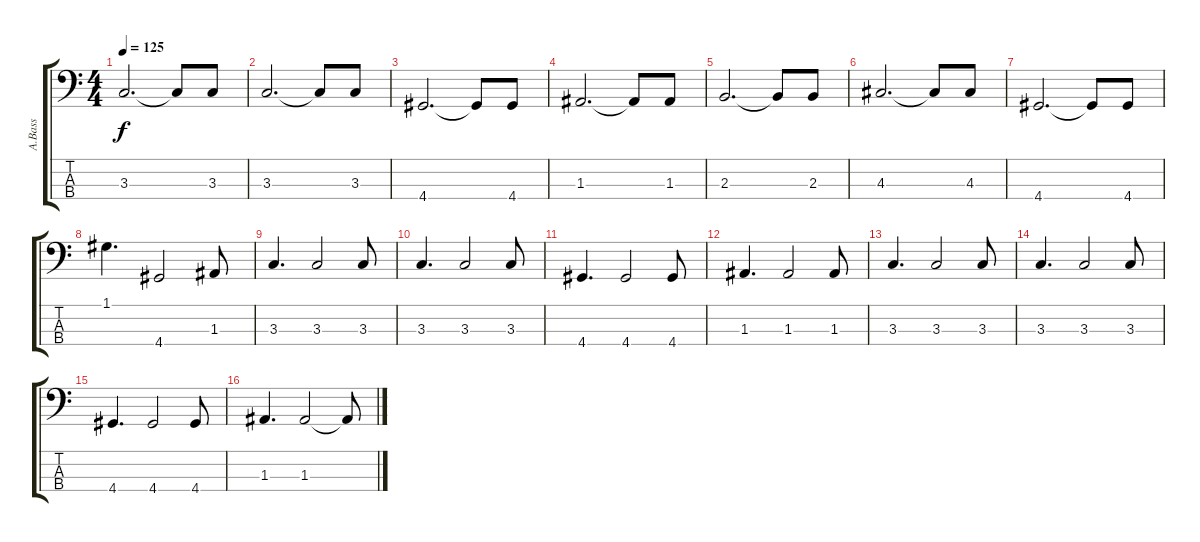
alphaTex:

\track ("A.Bass" "A.Bass") {instrument acousticbass}
\staff {score tabs}
\tuning (G2 D2 A1 E1) {hide}
\ts (4 4)
\tempo 125
\clef f4
\ks c
3.3.2{d dy f} 3.3{t}.8 3.3.8 |
3.3.2{d} 3.3{t}.8 3.3.8 |
4.4.2{d} 4.4{t}.8 4.4.8 |
1.3.2{d} 1.3{t}.8 1.3.8 |
2.3.2{d} 2.3{t}.8 2.3.8 |
4.3.2{d} 4.3{t}.8 4.3.8 |
4.4.2{d} 4.4{t}.8 4.4.8 |
1.1.4{d} 4.4.2 1.3.8 |
3.3.4{d} 3.3.2 3.3.8 |
3.3.4{d} 3.3.2 3.3.8 |
4.4.4{d} 4.4.2 4.4.8 |
1.3.4{d} 1.3.2 1.3.8 |
3.3.4{d} 3.3.2 3.3.8 |
3.3.4{d} 3.3.2 3.3.8 |
4.4.4{d} 4.4.2 4.4.8 |
1.3.4{d} 1.3.2 1.3{t}.8
